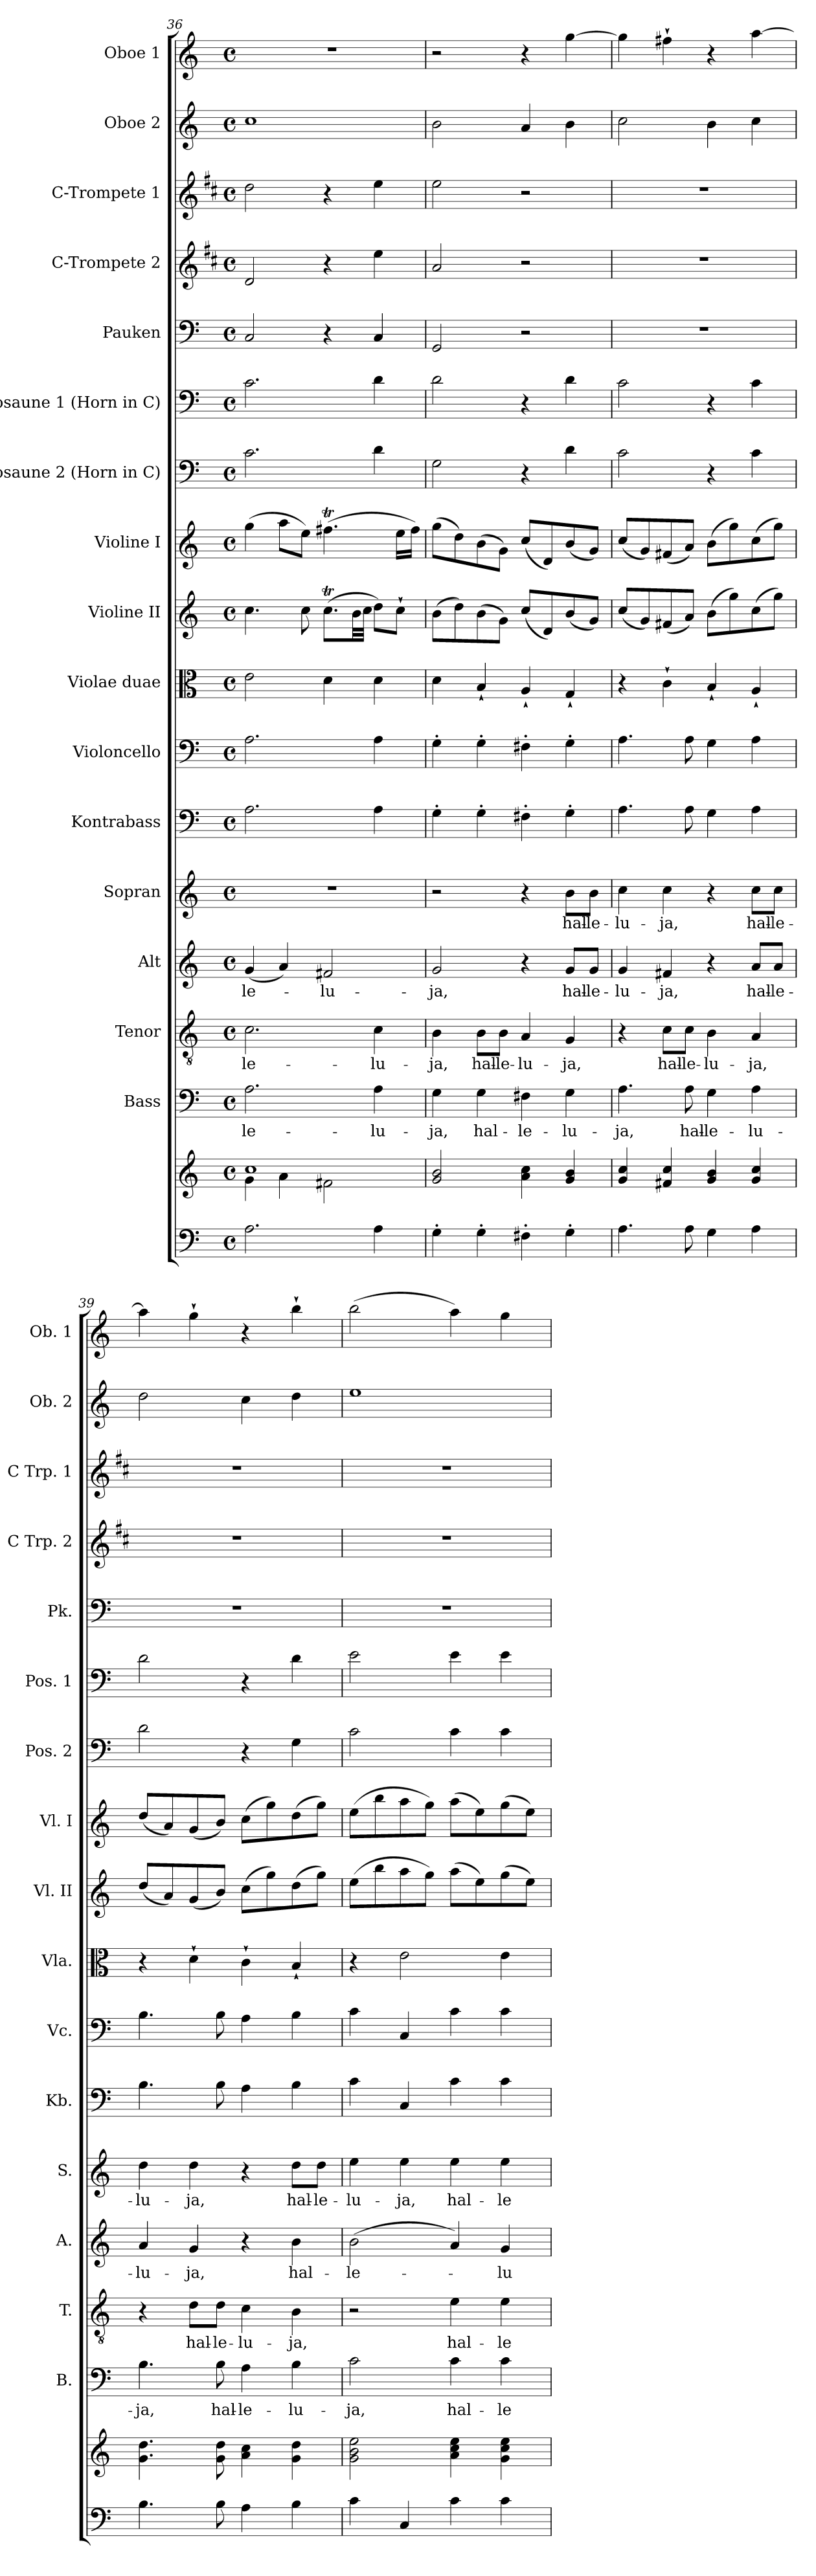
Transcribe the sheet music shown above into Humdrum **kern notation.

**kern	**kern	**kern	**text	**kern	**text	**kern	**text	**kern	**text	**kern	**kern	**kern	**kern	**kern	**kern	**kern	**kern	**kern	**kern	**kern	**kern
*part17	*part17	*part16	*part16	*part15	*part15	*part14	*part14	*part13	*part13	*part12	*part11	*part10	*part9	*part8	*part7	*part6	*part5	*part4	*part3	*part2	*part1
*staff18	*staff17	*staff16	*staff16	*staff15	*staff15	*staff14	*staff14	*staff13	*staff13	*staff12	*staff11	*staff10	*staff9	*staff8	*staff7	*staff6	*staff5	*staff4	*staff3	*staff2	*staff1
*	*	*I"Bass	*	*I"Tenor	*	*I"Alt	*	*I"Sopran	*	*I"Kontrabass	*I"Violoncello	*I"Violae duae	*I"Violine II	*I"Violine I	*I"Posaune 2 (Horn in C)	*I"Posaune 1 (Horn in C)	*I"Pauken	*I"C-Trompete 2	*I"C-Trompete 1	*I"Oboe 2	*I"Oboe 1
*	*	*I'B.	*	*I'T.	*	*I'A.	*	*I'S.	*	*I'Kb.	*I'Vc.	*I'Vla.	*I'Vl. II	*I'Vl. I	*I'Pos. 2	*I'Pos. 1	*I'Pk.	*I'C Trp. 2	*I'C Trp. 1	*I'Ob. 2	*I'Ob. 1
*clefF4	*clefG2	*clefF4	*	*clefGv2	*	*clefG2	*	*clefG2	*	*clefF4	*clefF4	*clefC3	*clefG2	*clefG2	*clefF4	*clefF4	*clefF4	*clefG2	*clefG2	*clefG2	*clefG2
*	*	*	*	*	*	*	*	*	*	*ITrd7c12	*	*	*	*	*	*	*	*ITrd1c2	*ITrd1c2	*	*
*k[]	*k[]	*k[]	*	*k[]	*	*k[]	*	*k[]	*	*k[]	*k[]	*k[]	*k[]	*k[]	*k[]	*k[]	*k[]	*k[]	*k[]	*k[]	*k[]
*C:	*C:	*C:	*	*C:	*	*C:	*	*C:	*	*C:	*C:	*C:	*C:	*C:	*C:	*C:	*C:	*C:	*C:	*C:	*C:
*M4/4	*M4/4	*M4/4	*	*M4/4	*	*M4/4	*	*M4/4	*	*M4/4	*M4/4	*M4/4	*M4/4	*M4/4	*M4/4	*M4/4	*M4/4	*M4/4	*M4/4	*M4/4	*M4/4
*met(c)	*met(c)	*met(c)	*	*met(c)	*	*met(c)	*	*met(c)	*	*met(c)	*met(c)	*met(c)	*met(c)	*met(c)	*met(c)	*met(c)	*met(c)	*met(c)	*met(c)	*met(c)	*met(c)
=36	=36	=36	=36	=36	=36	=36	=36	=36	=36	=36	=36	=36	=36	=36	=36	=36	=36	=36	=36	=36	=36
*	*^	*	*	*	*	*	*	*	*	*	*	*	*	*	*	*	*	*	*	*	*
!	!	!	!	!LO:LY:b	!	!LO:LY:b	!	!LO:LY:b	!	!	!	!	!	!	!	!	!	!	!	!	!	!
2.A\	1cc	4g\	2.A\	-le-	2.c\	-le-	(<4g/	-le-	1r	.	2.AA\	2.A\	2e\	4.cc\	(>4gg\	2.c\	2.c\	2C/	2c/	2cc\	1cc	1r
.	.	4a\	.	.	.	.	4a/)	.	.	.	.	.	.	.	8aa\L	.	.	.	.	.	.	.
.	.	.	.	.	.	.	.	.	.	.	.	.	.	8cc\	8ee\J)	.	.	.	.	.	.	.
!	!	!	!	!	!	!	!	!LO:LY:b	!	!	!	!	!	!	!	!	!	!	!	!	!	!
.	.	2f#X\	.	.	.	.	2f#X/	-lu-	.	.	.	.	4d\	(>8.ccT\L	(>4.ff#Xt\	.	.	4r	4r	4r	.	.
.	.	.	.	.	.	.	.	.	.	.	.	.	.	32b\LL	.	.	.	.	.	.	.	.
.	.	.	.	.	.	.	.	.	.	.	.	.	.	32cc\JJJ	.	.	.	.	.	.	.	.
!	!	!	!	!LO:LY:b	!	!LO:LY:b	!	!	!	!	!	!	!	!	!	!	!	!	!	!	!	!
4A\	.	.	4A\	-lu-	4c\	-lu-	.	.	.	.	4AA\	4A\	4d\	8dd\L)	.	4d\	4d\	4C/	4dd\	4dd\	.	.
.	.	.	.	.	.	.	.	.	.	.	.	.	.	8cc`>\J	16ee\LL	.	.	.	.	.	.	.
.	.	.	.	.	.	.	.	.	.	.	.	.	.	.	16ff#\JJ)	.	.	.	.	.	.	.
*	*v	*v	*	*	*	*	*	*	*	*	*	*	*	*	*	*	*	*	*	*	*	*
!!LO:PB:g=z
=37	=37	=37	=37	=37	=37	=37	=37	=37	=37	=37	=37	=37	=37	=37	=37	=37	=37	=37	=37	=37	=37
!	!	!	!LO:LY:b	!	!LO:LY:b	!	!LO:LY:b	!	!	!	!	!	!	!	!	!	!	!	!	!	!
4G'>\	2g/ 2b/	4G\	-ja,	4B\	-ja,	2g/	-ja,	2r	.	4GG'>\	4G'>\	4d\	(>8b\L	(>8gg\L	2G\	2d\	2GG/	2g/	2dd\	2b\	2r
.	.	.	.	.	.	.	.	.	.	.	.	.	8dd\)	8dd\)	.	.	.	.	.	.	.
!	!	!	!LO:LY:b	!	!LO:LY:b	!	!	!	!	!	!	!	!	!	!	!	!	!	!	!	!
4G'>\	.	4G\	hal-	8B\L	hal-	.	.	.	.	4GG'>\	4G'>\	4B`</	(>8b\	(>8b\	.	.	.	.	.	.	.
!	!	!	!	!	!LO:LY:b	!	!	!	!	!	!	!	!	!	!	!	!	!	!	!	!
.	.	.	.	8B\J	-le-	.	.	.	.	.	.	.	8g\J)	8g\J)	.	.	.	.	.	.	.
!	!	!	!LO:LY:b	!	!LO:LY:b	!	!	!	!	!	!	!	!	!	!	!	!	!	!	!	!
4F#X'>\	4a\ 4cc\	4F#X\	-le-	4A/	-lu-	4r	.	4r	.	4FF#X'>\	4F#X'>\	4A`</	(<8cc/L	(<8cc/L	4r	4r	2r	2r	2r	4a/	4r
.	.	.	.	.	.	.	.	.	.	.	.	.	8d/)	8d/)	.	.	.	.	.	.	.
!	!	!	!LO:LY:b	!	!LO:LY:b	!	!LO:LY:b	!	!LO:LY:b	!	!	!	!	!	!	!	!	!	!	!	!
4G'>\	4g/ 4b/	4G\	-lu-	4G/	-ja,	8g/L	hal-	8b\L	hal-	4GG'>\	4G'>\	4G`</	(<8b/	(<8b/	4d\	4d\	.	.	.	4b\	[4gg\
!	!	!	!	!	!	!	!LO:LY:b	!	!LO:LY:b	!	!	!	!	!	!	!	!	!	!	!	!
.	.	.	.	.	.	8g/J	-le-	8b\J	-le-	.	.	.	8g/J)	8g/J)	.	.	.	.	.	.	.
=38	=38	=38	=38	=38	=38	=38	=38	=38	=38	=38	=38	=38	=38	=38	=38	=38	=38	=38	=38	=38	=38
!	!	!	!LO:LY:b	!	!	!	!LO:LY:b	!	!LO:LY:b	!	!	!	!	!	!	!	!	!	!	!	!
4.A\	4g/ 4cc/	4.A\	-ja,	4r	.	4g/	-lu-	4cc\	-lu-	4.AA\	4.A\	4r	(<8cc/L	(<8cc/L	2c\	2c\	1r	1r	1r	2cc\	4gg\]
.	.	.	.	.	.	.	.	.	.	.	.	.	8g/)	8g/)	.	.	.	.	.	.	.
!	!	!	!	!	!LO:LY:b	!	!LO:LY:b	!	!LO:LY:b	!	!	!	!	!	!	!	!	!	!	!	!
.	4f#X/ 4cc/	.	.	8c\L	hal-	4f#X/	-ja,	4cc\	-ja,	.	.	4c`>\	(<8f#X/	(<8f#X/	.	.	.	.	.	.	4ff#X`>\
!	!	!	!LO:LY:b	!	!LO:LY:b	!	!	!	!	!	!	!	!	!	!	!	!	!	!	!	!
8A\	.	8A\	hal-	8c\J	-le-	.	.	.	.	8AA\	8A\	.	8a/J)	8a/J)	.	.	.	.	.	.	.
!	!	!	!LO:LY:b	!	!LO:LY:b	!	!	!	!	!	!	!	!	!	!	!	!	!	!	!	!
4G\	4g/ 4b/	4G\	-le-	4B\	-lu-	4r	.	4r	.	4GG\	4G\	4B`</	(>8b\L	(>8b\L	4r	4r	.	.	.	4b\	4r
.	.	.	.	.	.	.	.	.	.	.	.	.	8gg\)	8gg\)	.	.	.	.	.	.	.
!	!	!	!LO:LY:b	!	!LO:LY:b	!	!LO:LY:b	!	!LO:LY:b	!	!	!	!	!	!	!	!	!	!	!	!
4A\	4g/ 4cc/	4A\	-lu-	4A/	-ja,	8a/L	hal-	8cc\L	hal-	4AA\	4A\	4A`</	(>8cc\	(>8cc\	4c\	4c\	.	.	.	4cc\	[4aa\
!	!	!	!	!	!	!	!LO:LY:b	!	!LO:LY:b	!	!	!	!	!	!	!	!	!	!	!	!
.	.	.	.	.	.	8a/J	-le-	8cc\J	-le-	.	.	.	8gg\J)	8gg\J)	.	.	.	.	.	.	.
=39	=39	=39	=39	=39	=39	=39	=39	=39	=39	=39	=39	=39	=39	=39	=39	=39	=39	=39	=39	=39	=39
!	!	!	!LO:LY:b	!	!	!	!LO:LY:b	!	!LO:LY:b	!	!	!	!	!	!	!	!	!	!	!	!
4.B\	4.g\ 4.dd\	4.B\	-ja,	4r	.	4a/	-lu-	4dd\	-lu-	4.BB\	4.B\	4r	(<8dd/L	(<8dd/L	2d\	2d\	1r	1r	1r	2dd\	4aa\]
.	.	.	.	.	.	.	.	.	.	.	.	.	8a/)	8a/)	.	.	.	.	.	.	.
!	!	!	!	!	!LO:LY:b	!	!LO:LY:b	!	!LO:LY:b	!	!	!	!	!	!	!	!	!	!	!	!
.	.	.	.	8d\L	hal-	4g/	-ja,	4dd\	-ja,	.	.	4d`>\	(<8g/	(<8g/	.	.	.	.	.	.	4gg`>\
!	!	!	!LO:LY:b	!	!LO:LY:b	!	!	!	!	!	!	!	!	!	!	!	!	!	!	!	!
8B\	8g\ 8dd\	8B\	hal-	8d\J	-le-	.	.	.	.	8BB\	8B\	.	8b/J)	8b/J)	.	.	.	.	.	.	.
!	!	!	!LO:LY:b	!	!LO:LY:b	!	!	!	!	!	!	!	!	!	!	!	!	!	!	!	!
4A\	4a\ 4cc\	4A\	-le-	4c\	-lu-	4r	.	4r	.	4AA\	4A\	4c`>\	(>8cc\L	(>8cc\L	4r	4r	.	.	.	4cc\	4r
.	.	.	.	.	.	.	.	.	.	.	.	.	8gg\)	8gg\)	.	.	.	.	.	.	.
!	!	!	!LO:LY:b	!	!LO:LY:b	!	!LO:LY:b	!	!LO:LY:b	!	!	!	!	!	!	!	!	!	!	!	!
4B\	4g\ 4dd\	4B\	-lu-	4B\	-ja,	4b\	hal-	8dd\L	hal-	4BB\	4B\	4B`</	(>8dd\	(>8dd\	4G\	4d\	.	.	.	4dd\	4bb`>\
!	!	!	!	!	!	!	!	!	!LO:LY:b	!	!	!	!	!	!	!	!	!	!	!	!
.	.	.	.	.	.	.	.	8dd\J	-le-	.	.	.	8gg\J)	8gg\J)	.	.	.	.	.	.	.
=40	=40	=40	=40	=40	=40	=40	=40	=40	=40	=40	=40	=40	=40	=40	=40	=40	=40	=40	=40	=40	=40
!	!	!	!LO:LY:b	!	!	!	!LO:LY:b	!	!LO:LY:b	!	!	!	!	!	!	!	!	!	!	!	!
4c\	2g\ 2b\ 2ee\	2c\	-ja,	2r	.	(>2b\	-le-	4ee\	-lu-	4C\	4c\	4r	(>8ee\L	(>8ee\L	2c\	2e\	1r	1r	1r	1ee	(>2bb\
.	.	.	.	.	.	.	.	.	.	.	.	.	8bb\	8bb\	.	.	.	.	.	.	.
!	!	!	!	!	!	!	!	!	!LO:LY:b	!	!	!	!	!	!	!	!	!	!	!	!
4C/	.	.	.	.	.	.	.	4ee\	-ja,	4CC/	4C/	2e\	8aa\	8aa\	.	.	.	.	.	.	.
.	.	.	.	.	.	.	.	.	.	.	.	.	8gg\J)	8gg\J)	.	.	.	.	.	.	.
!	!	!	!LO:LY:b	!	!LO:LY:b	!	!	!	!LO:LY:b	!	!	!	!	!	!	!	!	!	!	!	!
4c\	4a\ 4cc\ 4ee\	4c\	hal-	4e\	hal-	4a/)	.	4ee\	hal-	4C\	4c\	.	(>8aa\L	(>8aa\L	4c\	4e\	.	.	.	.	4aa\)
.	.	.	.	.	.	.	.	.	.	.	.	.	8ee\)	8ee\)	.	.	.	.	.	.	.
!	!	!	!LO:LY:b	!	!LO:LY:b	!	!LO:LY:b	!	!LO:LY:b	!	!	!	!	!	!	!	!	!	!	!	!
4c\	4g\ 4cc\ 4ee\	4c\	-le-	4e\	-le-	4g/	-lu-	4ee\	-le-	4C\	4c\	4e\	(>8gg\	(>8gg\	4c\	4e\	.	.	.	.	4gg\
.	.	.	.	.	.	.	.	.	.	.	.	.	8ee\J)	8ee\J)	.	.	.	.	.	.	.
=	=	=	=	=	=	=	=	=	=	=	=	=	=	=	=	=	=	=	=	=	=
*-	*-	*-	*-	*-	*-	*-	*-	*-	*-	*-	*-	*-	*-	*-	*-	*-	*-	*-	*-	*-	*-
